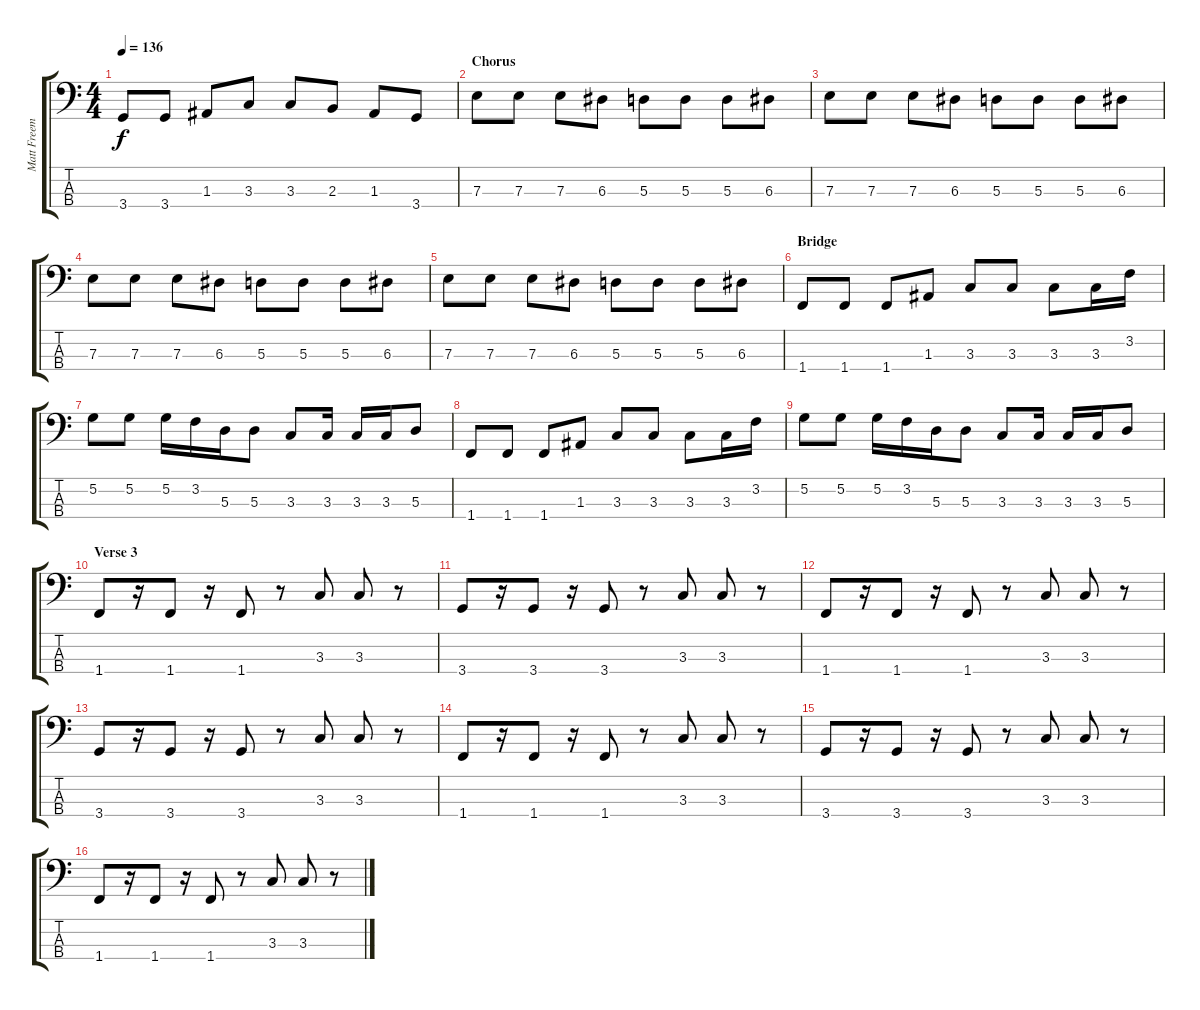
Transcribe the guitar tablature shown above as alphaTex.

\track ("Matt Freeman (Bass)" "Matt Freem") {instrument electricbasspick}
\staff {score tabs}
\tuning (G2 D2 A1 E1) {hide}
\ts (4 4)
\tempo 136
\clef f4
\ks c
3.4.8{dy f} 3.4.8 1.3.8 3.3.8 3.3.8 2.3.8 1.3.8 3.4.8 |
\section ("" "Chorus")
7.3.8 7.3.8 7.3.8 6.3.8 5.3.8 5.3.8 5.3.8 6.3.8 |
7.3.8 7.3.8 7.3.8 6.3.8 5.3.8 5.3.8 5.3.8 6.3.8 |
7.3.8 7.3.8 7.3.8 6.3.8 5.3.8 5.3.8 5.3.8 6.3.8 |
7.3.8 7.3.8 7.3.8 6.3.8 5.3.8 5.3.8 5.3.8 6.3.8 |
\section ("" "Bridge")
1.4.8 1.4.8 1.4.8 1.3.8 3.3.8 3.3.8 3.3.8 3.3.16 3.2.16 |
5.2.8 5.2.8 5.2.16 3.2.16 5.3.16 5.3.8 3.3.8 3.3.16 3.3.16 3.3.16 5.3.8 |
1.4.8 1.4.8 1.4.8 1.3.8 3.3.8 3.3.8 3.3.8 3.3.16 3.2.16 |
5.2.8 5.2.8 5.2.16 3.2.16 5.3.16 5.3.8 3.3.8 3.3.16 3.3.16 3.3.16 5.3.8 |
\section ("" "Verse 3")
1.4.8 r.16 1.4.8 r.16 1.4.8 r.8 3.3.8 3.3.8 r.8 |
3.4.8 r.16 3.4.8 r.16 3.4.8 r.8 3.3.8 3.3.8 r.8 |
1.4.8 r.16 1.4.8 r.16 1.4.8 r.8 3.3.8 3.3.8 r.8 |
3.4.8 r.16 3.4.8 r.16 3.4.8 r.8 3.3.8 3.3.8 r.8 |
1.4.8 r.16 1.4.8 r.16 1.4.8 r.8 3.3.8 3.3.8 r.8 |
3.4.8 r.16 3.4.8 r.16 3.4.8 r.8 3.3.8 3.3.8 r.8 |
1.4.8 r.16 1.4.8 r.16 1.4.8 r.8 3.3.8 3.3.8 r.8
